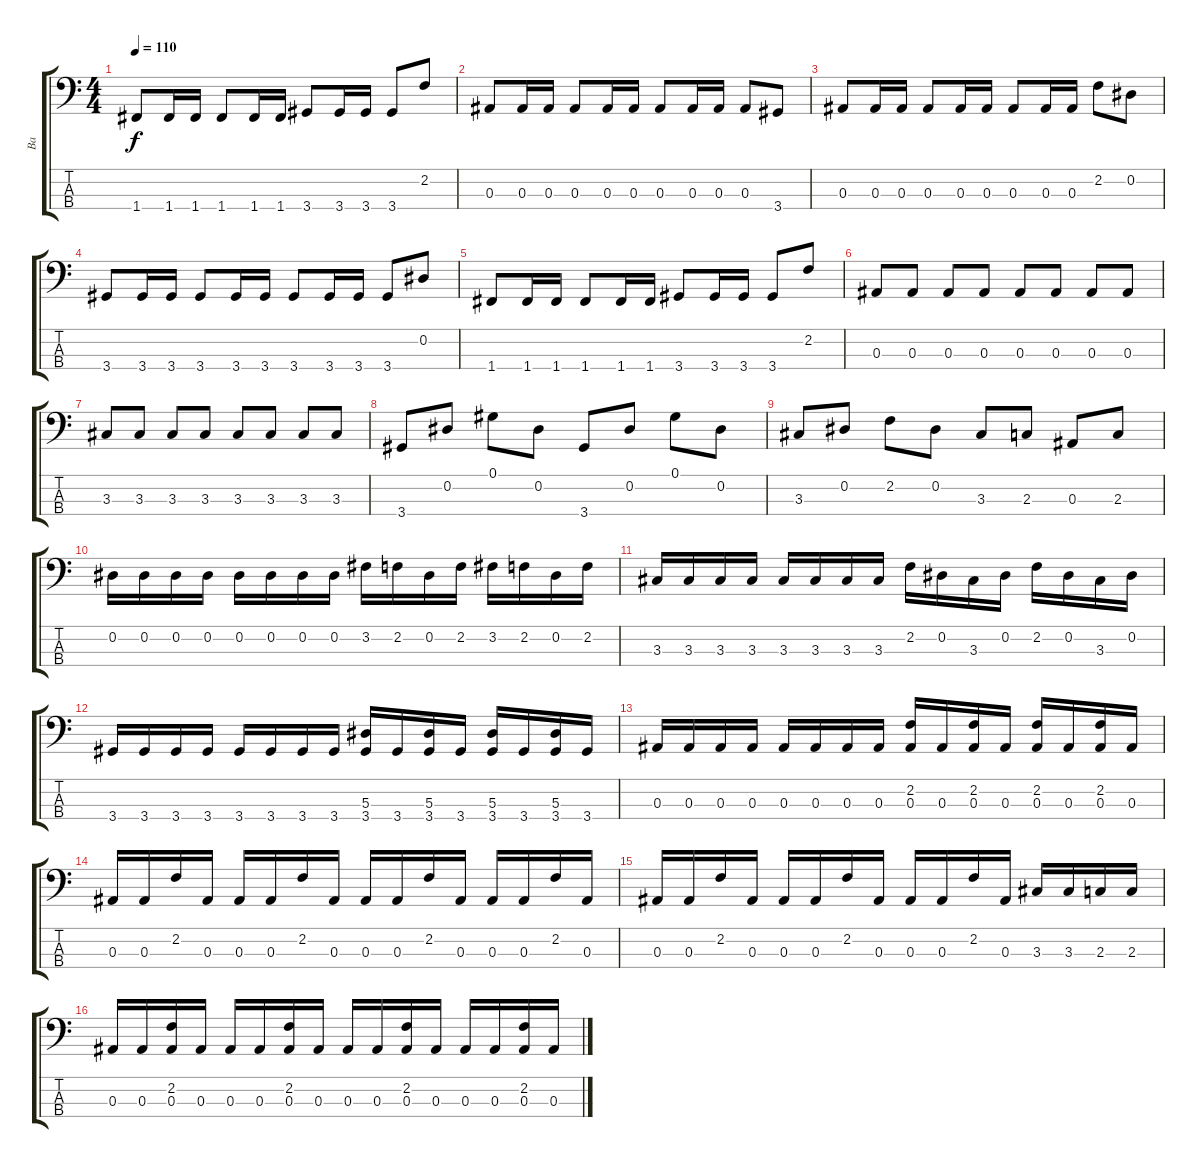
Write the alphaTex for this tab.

\track ("Ba" "Ba") {instrument electricbasspick}
\staff {score tabs}
\tuning (Ab2 Eb2 Bb1 F1) {hide}
\ts (4 4)
\tempo 110
\clef f4
\ks c
1.4.8{dy f} 1.4.16 1.4.16 1.4.8 1.4.16 1.4.16 3.4.8 3.4.16 3.4.16 3.4.8 2.2.8 |
0.3.8 0.3.16 0.3.16 0.3.8 0.3.16 0.3.16 0.3.8 0.3.16 0.3.16 0.3.8 3.4.8 |
0.3.8 0.3.16 0.3.16 0.3.8 0.3.16 0.3.16 0.3.8 0.3.16 0.3.16 2.2.8 0.2.8 |
3.4.8 3.4.16 3.4.16 3.4.8 3.4.16 3.4.16 3.4.8 3.4.16 3.4.16 3.4.8 0.2.8 |
1.4.8 1.4.16 1.4.16 1.4.8 1.4.16 1.4.16 3.4.8 3.4.16 3.4.16 3.4.8 2.2.8 |
\section ("" "")
0.3.8 0.3.8 0.3.8 0.3.8 0.3.8 0.3.8 0.3.8 0.3.8 |
3.3.8 3.3.8 3.3.8 3.3.8 3.3.8 3.3.8 3.3.8 3.3.8 |
3.4.8 0.2.8 0.1.8 0.2.8 3.4.8 0.2.8 0.1.8 0.2.8 |
3.3.8 0.2.8 2.2.8 0.2.8 3.3.8 2.3.8 0.3.8 2.3.8 |
0.2.16 0.2.16 0.2.16 0.2.16 0.2.16 0.2.16 0.2.16 0.2.16 3.2.16 2.2.16 0.2.16 2.2.16 3.2.16 2.2.16 0.2.16 2.2.16 |
3.3.16 3.3.16 3.3.16 3.3.16 3.3.16 3.3.16 3.3.16 3.3.16 2.2.16 0.2.16 3.3.16 0.2.16 2.2.16 0.2.16 3.3.16 0.2.16 |
3.4.16 3.4.16 3.4.16 3.4.16 3.4.16 3.4.16 3.4.16 3.4.16 (5.3 3.4).16 3.4.16 (5.3 3.4).16 3.4.16 (5.3 3.4).16 3.4.16 (5.3 3.4).16 3.4.16 |
0.3.16 0.3.16 0.3.16 0.3.16 0.3.16 0.3.16 0.3.16 0.3.16 (2.2 0.3).16 0.3.16 (2.2 0.3).16 0.3.16 (2.2 0.3).16 0.3.16 (2.2 0.3).16 0.3.16 |
0.3.16 0.3.16 2.2.16 0.3.16 0.3.16 0.3.16 2.2.16 0.3.16 0.3.16 0.3.16 2.2.16 0.3.16 0.3.16 0.3.16 2.2.16 0.3.16 |
0.3.16 0.3.16 2.2.16 0.3.16 0.3.16 0.3.16 2.2.16 0.3.16 0.3.16 0.3.16 2.2.16 0.3.16 3.3.16 3.3.16 2.3.16 2.3.16 |
0.3.16 0.3.16 (2.2 0.3).16 0.3.16 0.3.16 0.3.16 (2.2 0.3).16 0.3.16 0.3.16 0.3.16 (2.2 0.3).16 0.3.16 0.3.16 0.3.16 (2.2 0.3).16 0.3.16
